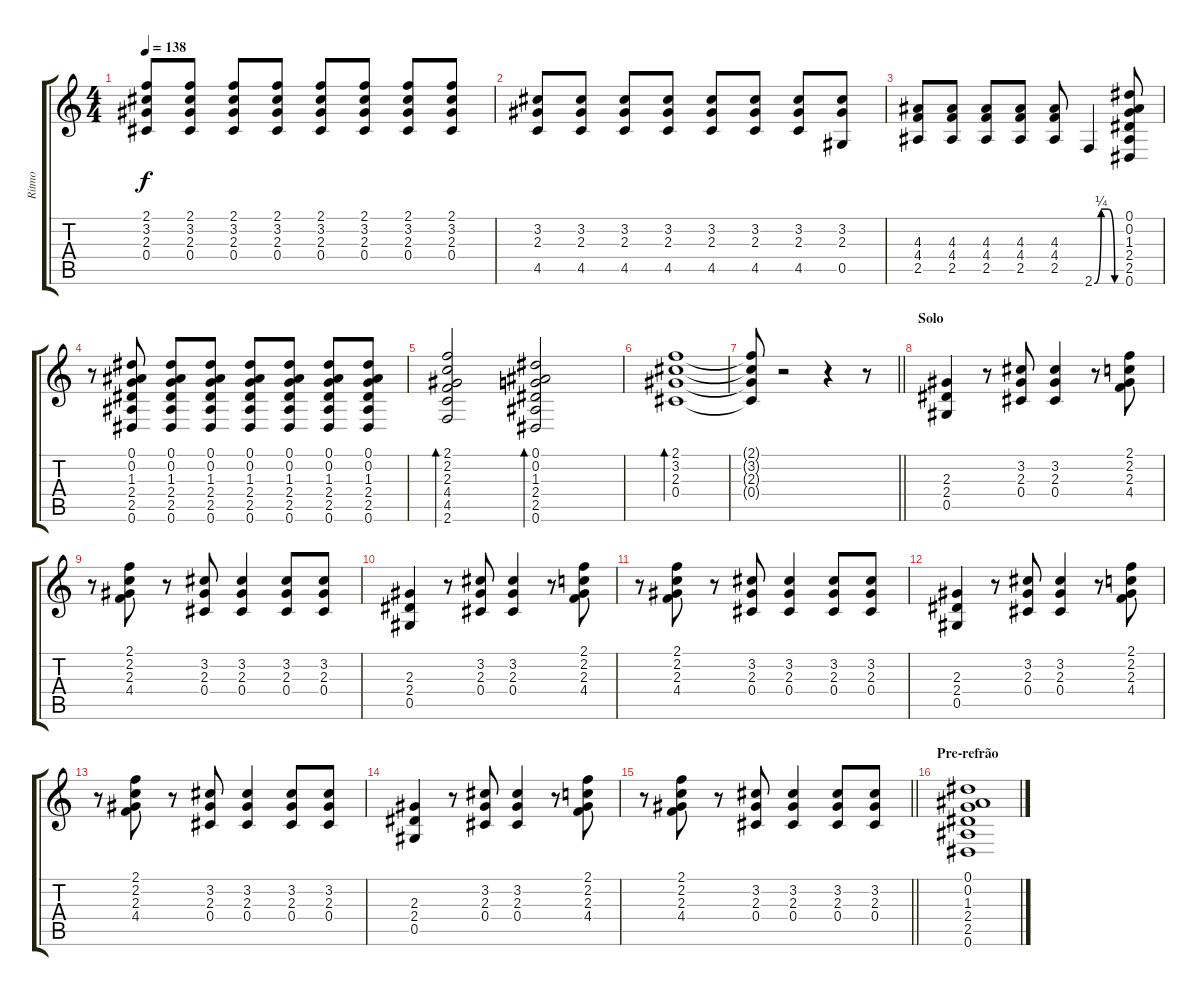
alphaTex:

\track ("Ritmo" "Ritmo") {instrument electricguitarclean}
\staff {score tabs}
\tuning (Eb4 Bb3 Gb3 Db3 Ab2 Eb2) {hide}
\ts (4 4)
\tempo 138
\clef g2
\ks c
(2.1 3.2 2.3 0.4).8{dy f} (2.1 3.2 2.3 0.4).8 (2.1 3.2 2.3 0.4).8 (2.1 3.2 2.3 0.4).8 (2.1 3.2 2.3 0.4).8 (2.1 3.2 2.3 0.4).8 (2.1 3.2 2.3 0.4).8 (2.1 3.2 2.3 0.4).8 |
(3.2 2.3 4.5).8 (3.2 2.3 4.5).8 (3.2 2.3 4.5).8 (3.2 2.3 4.5).8 (3.2 2.3 4.5).8 (3.2 2.3 4.5).8 (3.2 2.3 4.5).8 (3.2 2.3 0.5).8 |
(4.3 4.4 2.5).8 (4.3 4.4 2.5).8 (4.3 4.4 2.5).8 (4.3 4.4 2.5).8 (4.3 4.4 2.5).8 2.6{be (custom 0 0 15 1 30 1 45 0 60 0)}.4 (0.1 0.2 1.3 2.4 2.5 0.6).8 |
r.8 (0.1 0.2 1.3 2.4 2.5 0.6).8 (0.1 0.2 1.3 2.4 2.5 0.6).8 (0.1 0.2 1.3 2.4 2.5 0.6).8 (0.1 0.2 1.3 2.4 2.5 0.6).8 (0.1 0.2 1.3 2.4 2.5 0.6).8 (0.1 0.2 1.3 2.4 2.5 0.6).8 (0.1 0.2 1.3 2.4 2.5 0.6).8 |
(2.1 2.2 2.3 4.4 4.5 2.6).2{bd 120} (0.1 0.2 1.3 2.4 2.5 0.6).2{bd 120} |
(2.1 3.2 2.3 0.4).1{bd 120} |
\barLineRight lightlight
(2.1{t} 3.2{t} 2.3{t} 0.4{t}).8 r.2 r.4 r.8 |
\section ("" "Solo")
(2.3 2.4 0.5).4 r.8 (3.2 2.3 0.4).8 (3.2 2.3 0.4).4 r.8 (2.1 2.2 2.3 4.4).8 |
r.8 (2.1 2.2 2.3 4.4).8 r.8 (3.2 2.3 0.4).8 (3.2 2.3 0.4).4 (3.2 2.3 0.4).8 (3.2 2.3 0.4).8 |
(2.3 2.4 0.5).4 r.8 (3.2 2.3 0.4).8 (3.2 2.3 0.4).4 r.8 (2.1 2.2 2.3 4.4).8 |
r.8 (2.1 2.2 2.3 4.4).8 r.8 (3.2 2.3 0.4).8 (3.2 2.3 0.4).4 (3.2 2.3 0.4).8 (3.2 2.3 0.4).8 |
(2.3 2.4 0.5).4 r.8 (3.2 2.3 0.4).8 (3.2 2.3 0.4).4 r.8 (2.1 2.2 2.3 4.4).8 |
r.8 (2.1 2.2 2.3 4.4).8 r.8 (3.2 2.3 0.4).8 (3.2 2.3 0.4).4 (3.2 2.3 0.4).8 (3.2 2.3 0.4).8 |
(2.3 2.4 0.5).4 r.8 (3.2 2.3 0.4).8 (3.2 2.3 0.4).4 r.8 (2.1 2.2 2.3 4.4).8 |
\barLineRight lightlight
r.8 (2.1 2.2 2.3 4.4).8 r.8 (3.2 2.3 0.4).8 (3.2 2.3 0.4).4 (3.2 2.3 0.4).8 (3.2 2.3 0.4).8 |
\section ("" "Pre-refrão")
(0.1 0.2 1.3 2.4 2.5 0.6).1
